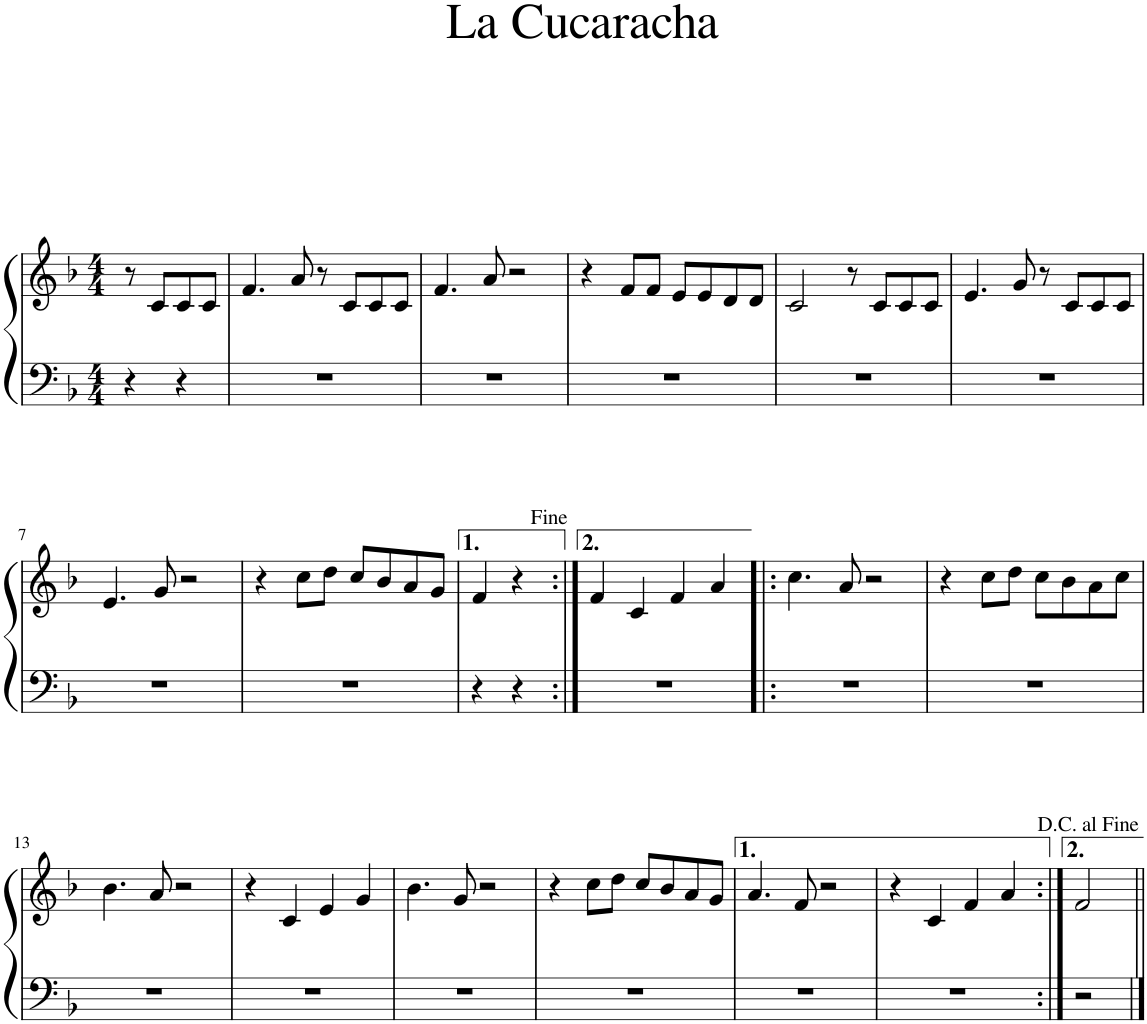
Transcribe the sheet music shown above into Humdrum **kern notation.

**kern	**kern
*part1	*part1
*staff2	*staff1
*I"Piano	*
*I'Pno.	*
*clefF4	*clefG2
*k[b-]	*k[b-]
*M4/4	*M4/4
=1	=1
4r	8r
.	8c/L
4r	8c/
.	8c/J
=2	=2
1r	4.f/
.	8a/
.	8r
.	8c/L
.	8c/
.	8c/J
=3	=3
1r	4.f/
.	8a/
.	2r
=4	=4
1r	4r
.	8f/L
.	8f/J
.	8e/L
.	8e/
.	8d/
.	8d/J
=5	=5
1r	2c/
.	8r
.	8c/L
.	8c/
.	8c/J
=6	=6
1r	4.e/
.	8g/
.	8r
.	8c/L
.	8c/
.	8c/J
!!LO:LB:g=z
=7	=7
1r	4.e/
.	8g/
.	2r
=8	=8
1r	4r
.	8cc\L
.	8dd\J
.	8cc/L
.	8b-/
.	8a/
.	8g/J
=9	=9
4r	4f/
4r	4r
!	!LO:TX:a:t=<font size="10"/>Fine
!LO:TX:a:t=<font size="10"/>Fine	!
=10:|!	=10:|!
1r	4f/
.	4c/
.	4f/
.	4a/
=11!|:	=11!|:
1r	4.cc\
.	8a/
.	2r
=12	=12
1r	4r
.	8cc\L
.	8dd\J
.	8cc\L
.	8b-\
.	8a\
.	8cc\J
!!LO:LB:g=z
=13	=13
1r	4.b-\
.	8a/
.	2r
=14	=14
1r	4r
.	4c/
.	4e/
.	4g/
=15	=15
1r	4.b-\
.	8g/
.	2r
=16	=16
1r	4r
.	8cc\L
.	8dd\J
.	8cc/L
.	8b-/
.	8a/
.	8g/J
=17	=17
1r	4.a/
.	8f/
.	2r
=18	=18
1r	4r
.	4c/
.	4f/
.	4a/
=19:|!	=19:|!
2r	2f/
!	!LO:TX:a:t=<font size="10"/>D.C. al Fine
!LO:TX:a:t=<font size="10"/>D.C. al Fine	!
=||	=||
*-	*-
